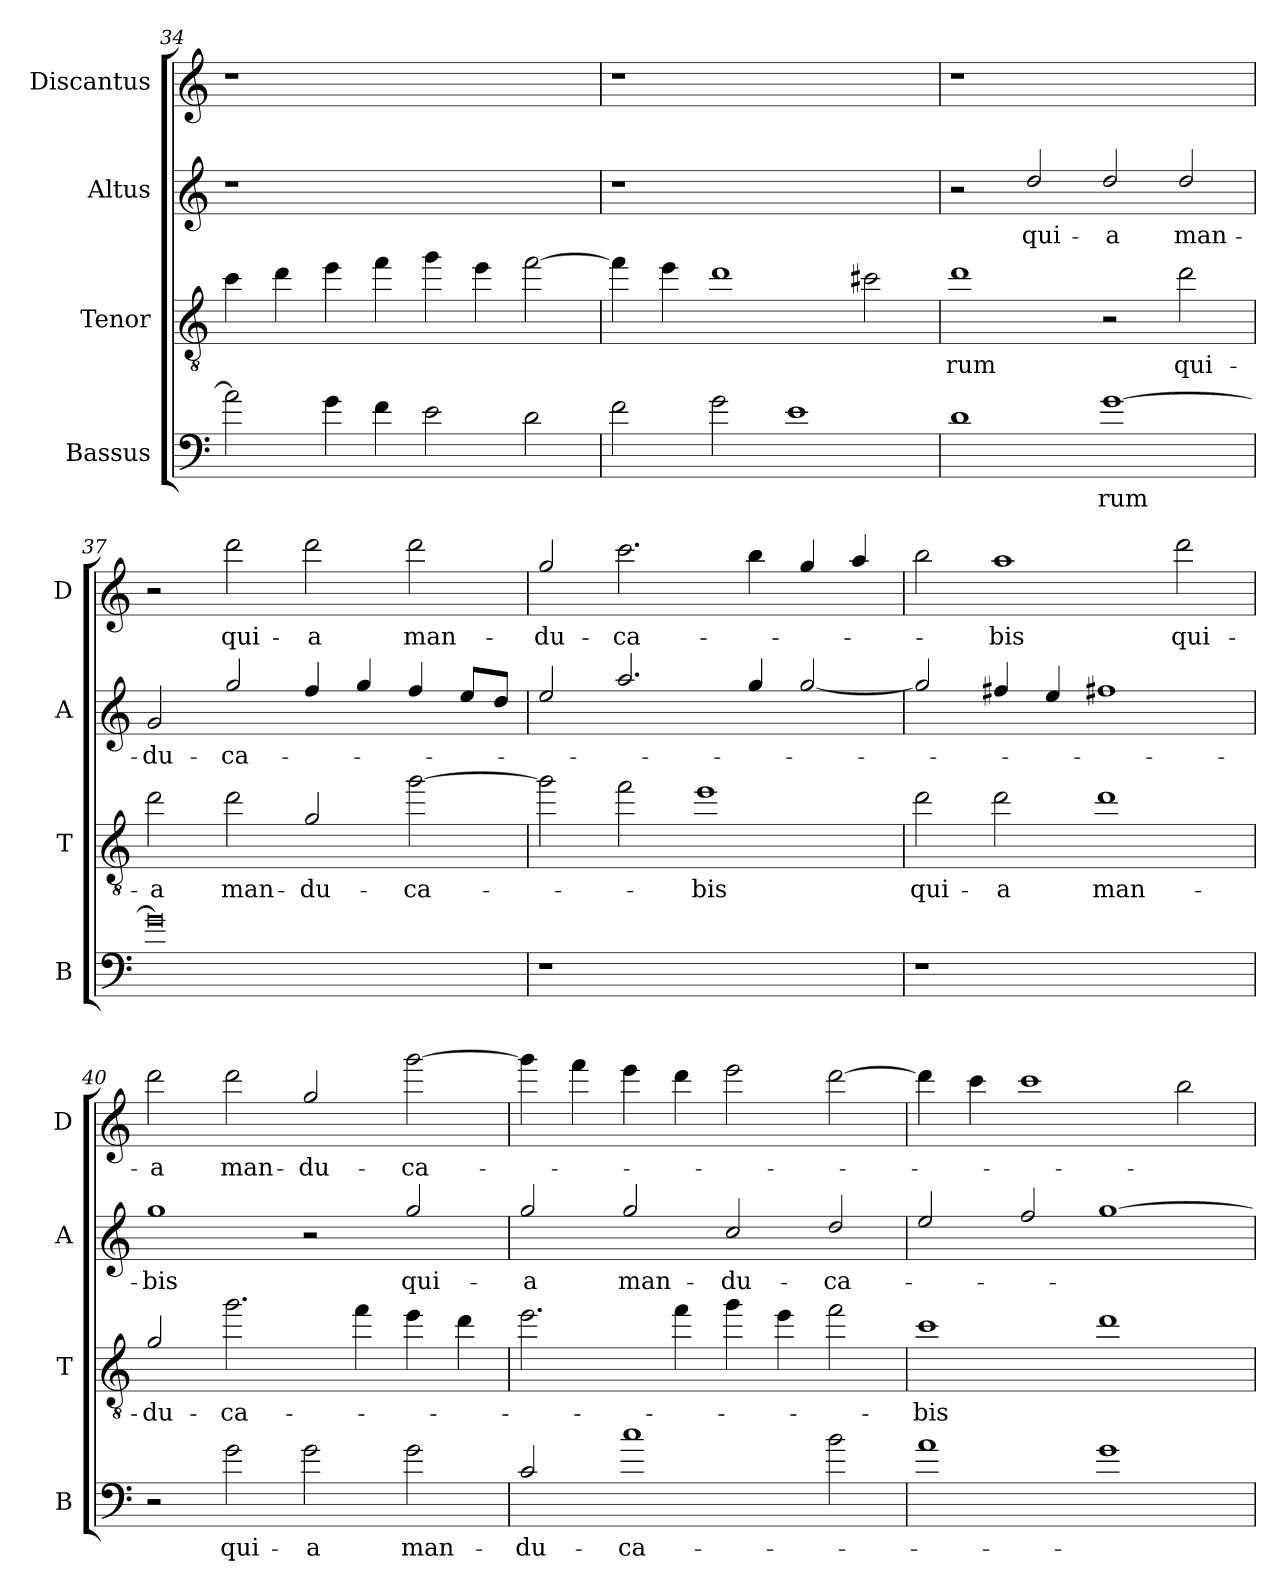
**kern	**text	**kern	**text	**kern	**text	**kern	**text
*part4	*part4	*part3	*part3	*part2	*part2	*part1	*part1
*staff4	*staff4	*staff3	*staff3	*staff2	*staff2	*staff1	*staff1
*I"Bassus	*	*I"Tenor	*	*I"Altus	*	*I"Discantus	*
*I'B	*	*I'T	*	*I'A	*	*I'D	*
*clefF4	*	*clefGv2	*	*clefG2	*	*clefG2	*
*ITrd7c12	*	*ITrd7c12	*	*ITrd7c12	*	*ITrd7c12	*
*k[]	*	*k[]	*	*k[]	*	*k[]	*
*C:	*	*C:	*	*C:	*	*C:	*
=34	=34	=34	=34	=34	=34	=34	=34
2A\]	.	4c\	.	1r	.	1r	.
.	.	4d\	.	.	.	.	.
4G\	.	4e\	.	.	.	.	.
4F\	.	4f\	.	.	.	.	.
2E\	.	4g\	.	1ryy	.	1ryy	.
.	.	4e\	.	.	.	.	.
2D\	.	[2f\	.	.	.	.	.
=35	=35	=35	=35	=35	=35	=35	=35
2F\	.	4f\]	.	1r	.	1r	.
.	.	4e\	.	.	.	.	.
2G\	.	1d	.	.	.	.	.
1E	.	.	.	1ryy	.	1ryy	.
.	.	2c#X\	.	.	.	.	.
!!LO:PB:g=z
=36	=36	=36	=36	=36	=36	=36	=36
!	!	!	!LO:LY:b	!	!	!	!
1D	.	1d	-rum	2r	.	1r	.
!	!	!	!	!	!LO:LY:b	!	!
.	.	.	.	2d/	qui-	.	.
!	!LO:LY:b	!	!	!	!LO:LY:b	!	!
[1G	-rum	2r	.	2d/	-a	1ryy	.
!	!	!	!LO:LY:b	!	!LO:LY:b	!	!
.	.	2d\	qui-	2d/	man-	.	.
=37	=37	=37	=37	=37	=37	=37	=37
!	!	!	!LO:LY:b	!	!LO:LY:b	!	!
0G]	.	2d\	-a	2G/	-du-	2r	.
!	!	!	!LO:LY:b	!	!LO:LY:b	!	!LO:LY:b
.	.	2d\	man-	2g/	-ca-	2dd\	qui-
!	!	!	!LO:LY:b	!	!	!	!LO:LY:b
.	.	2G/	-du-	4f/	.	2dd\	-a
.	.	.	.	4g/	.	.	.
!	!	!	!LO:LY:b	!	!	!	!LO:LY:b
.	.	[2g\	-ca-	4f/	.	2dd\	man-
.	.	.	.	8e/L	.	.	.
.	.	.	.	8d/J	.	.	.
=38	=38	=38	=38	=38	=38	=38	=38
!	!	!	!	!	!	!	!LO:LY:b
1r	.	2g\]	.	2e/	.	2g/	-du-
!	!	!	!	!	!	!	!LO:LY:b
.	.	2f\	.	2.a/	.	2.cc\	-ca-
!	!	!	!LO:LY:b	!	!	!	!
1ryy	.	1e	-bis	.	.	.	.
.	.	.	.	4g/	.	4b\	.
.	.	.	.	[2g/	.	4g/	.
.	.	.	.	.	.	4a/	.
=39	=39	=39	=39	=39	=39	=39	=39
!	!	!	!LO:LY:b	!	!	!	!
1r	.	2d\	qui-	2g/]	.	2b\	.
!	!	!	!LO:LY:b	!	!	!	!LO:LY:b
.	.	2d\	-a	4f#X/	.	1a	-bis
.	.	.	.	4e/	.	.	.
!	!	!	!LO:LY:b	!	!	!	!
1ryy	.	1d	man-	1f#X	.	.	.
!	!	!	!	!	!	!	!LO:LY:b
.	.	.	.	.	.	2dd\	qui-
=40	=40	=40	=40	=40	=40	=40	=40
!	!	!	!LO:LY:b	!	!LO:LY:b	!	!LO:LY:b
2r	.	2G/	-du-	1g	-bis	2dd\	-a
!	!LO:LY:b	!	!LO:LY:b	!	!	!	!LO:LY:b
2G\	qui-	2.g\	-ca-	.	.	2dd\	man-
!	!LO:LY:b	!	!	!	!	!	!LO:LY:b
2G\	-a	.	.	2r	.	2g/	-du-
.	.	4f\	.	.	.	.	.
!	!LO:LY:b	!	!	!	!LO:LY:b	!	!LO:LY:b
2G\	man-	4e\	.	2g/	qui-	[2gg\	-ca-
.	.	4d\	.	.	.	.	.
!!LO:LB:g=z
=41	=41	=41	=41	=41	=41	=41	=41
!	!LO:LY:b	!	!	!	!LO:LY:b	!	!
2C/	-du-	2.e\	.	2g/	-a	4gg\]	.
.	.	.	.	.	.	4ff\	.
!	!LO:LY:b	!	!	!	!LO:LY:b	!	!
1c	-ca-	.	.	2g/	man-	4ee\	.
.	.	4f\	.	.	.	4dd\	.
!	!	!	!	!	!LO:LY:b	!	!
.	.	4g\	.	2c/	-du-	2ee\	.
.	.	4e\	.	.	.	.	.
!	!	!	!	!	!LO:LY:b	!	!
2B\	.	2f\	.	2d/	-ca-	[2dd\	.
=42	=42	=42	=42	=42	=42	=42	=42
!	!	!	!LO:LY:b	!	!	!	!
1A	.	1c	-bis	2e/	.	4dd\]	.
.	.	.	.	.	.	4cc\	.
.	.	.	.	2f/	.	1cc	.
1G	.	1d	.	[1g	.	.	.
.	.	.	.	.	.	2b\	.
=	=	=	=	=	=	=	=
*-	*-	*-	*-	*-	*-	*-	*-
